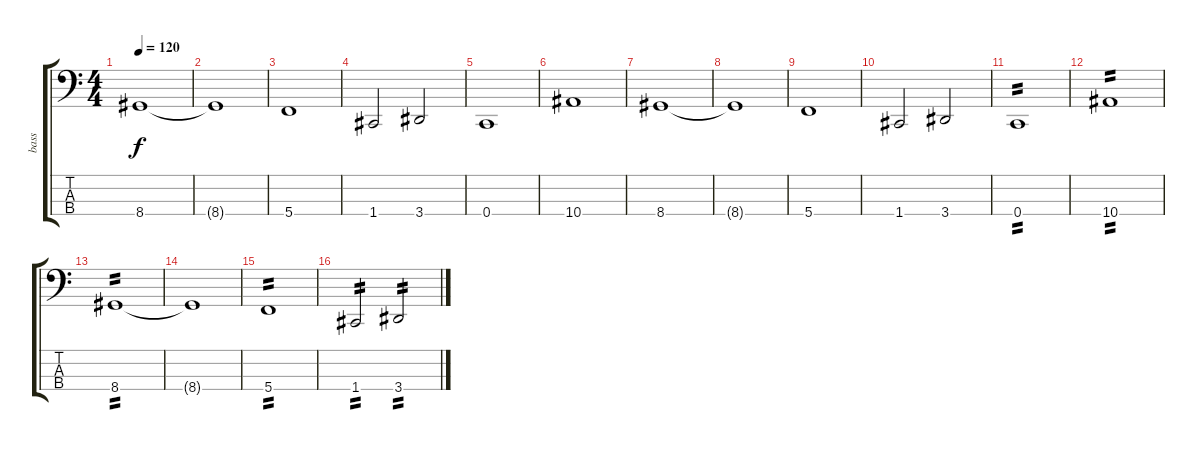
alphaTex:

\track ("bass" "bass") {instrument electricbasspick}
\staff {score tabs}
\tuning (F2 C2 G1 C1) {hide}
\ts (4 4)
\tempo 120
\clef f4
\ks c
8.4.1{dy f} |
8.4{t}.1 |
5.4.1 |
1.4.2 3.4.2 |
0.4.1 |
10.4.1 |
8.4.1 |
8.4{t}.1 |
5.4.1 |
1.4.2 3.4.2 |
0.4.1{tp 2} |
10.4.1{tp 2} |
8.4.1{tp 2} |
8.4{t}.1 |
5.4.1{tp 2} |
1.4.2{tp 2} 3.4.2{tp 2}
